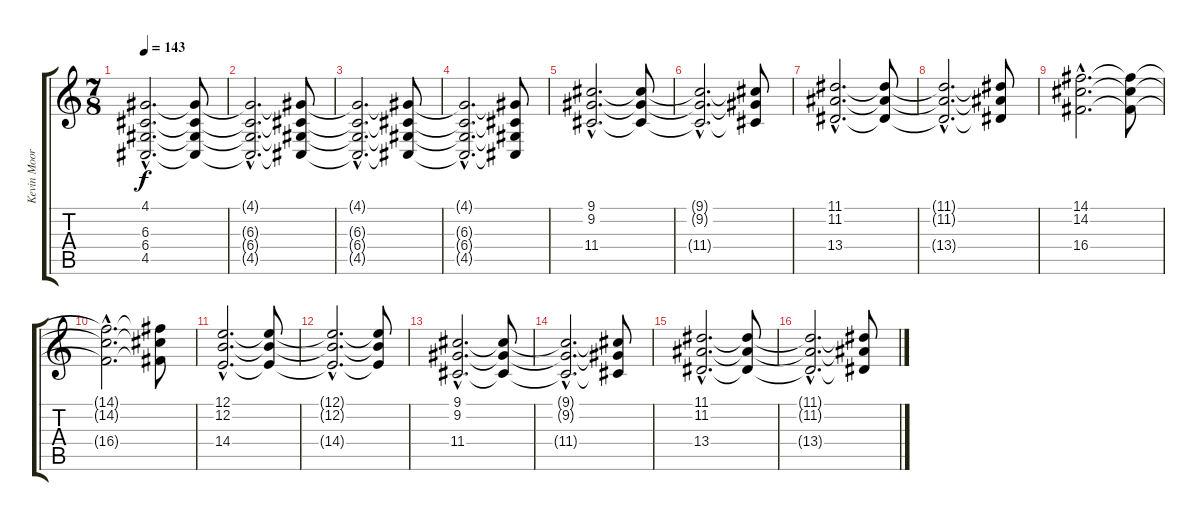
\track ("Kevin Moore (Keyboard)" "Kevin Moor") {instrument synthstrings1}
\staff {score tabs}
\tuning (E4 B3 G3 D3 A2 E2) {hide}
\ts (7 8)
\tempo 143
\clef g2
\ks c
(4.1{hac} 6.3{hac} 6.4{hac} 4.5{hac}).2{d dy f instrument drawbarorgan} (4.1{t} 6.3{t} 6.4{t} 4.5{t}).8 |
(4.1{hac t} 6.3{hac t} 6.4{hac t} 4.5{hac t}).2{d} (4.1{t} 6.3{t} 6.4{t} 4.5{t}).8 |
(4.1{hac t} 6.3{hac t} 6.4{hac t} 4.5{hac t}).2{d} (4.1{t} 6.3{t} 6.4{t} 4.5{t}).8 |
(4.1{hac t} 6.3{hac t} 6.4{hac t} 4.5{hac t}).2{d} (4.1{t} 6.3{t} 6.4{t} 4.5{t}).8 |
(9.1{hac} 9.2{hac} 11.4{hac}).2{d volume 8} (9.1{t} 9.2{t} 11.4{t}).8 |
(9.1{hac t} 9.2{hac t} 11.4{hac t}).2{d} (9.1{t} 9.2{t} 11.4{t}).8 |
(11.1{hac} 11.2{hac} 13.4{hac}).2{d} (11.1{t} 11.2{t} 13.4{t}).8 |
(11.1{hac t} 11.2{hac t} 13.4{hac t}).2{d} (11.1{t} 11.2{t} 13.4{t}).8 |
(14.1{hac} 14.2{hac} 16.4{hac}).2{d} (14.1{t} 14.2{t} 16.4{t}).8 |
(14.1{hac t} 14.2{hac t} 16.4{hac t}).2{d} (14.1{t} 14.2{t} 16.4{t}).8 |
(12.1{hac} 12.2{hac} 14.4{hac}).2{d} (12.1{t} 12.2{t} 14.4{t}).8 |
(12.1{hac t} 12.2{hac t} 14.4{hac t}).2{d} (12.1{t} 12.2{t} 14.4{t}).8 |
(9.1{hac} 9.2{hac} 11.4{hac}).2{d} (9.1{t} 9.2{t} 11.4{t}).8 |
(9.1{hac t} 9.2{hac t} 11.4{hac t}).2{d} (9.1{t} 9.2{t} 11.4{t}).8 |
(11.1{hac} 11.2{hac} 13.4{hac}).2{d} (11.1{t} 11.2{t} 13.4{t}).8 |
(11.1{hac t} 11.2{hac t} 13.4{hac t}).2{d} (11.1{t} 11.2{t} 13.4{t}).8
